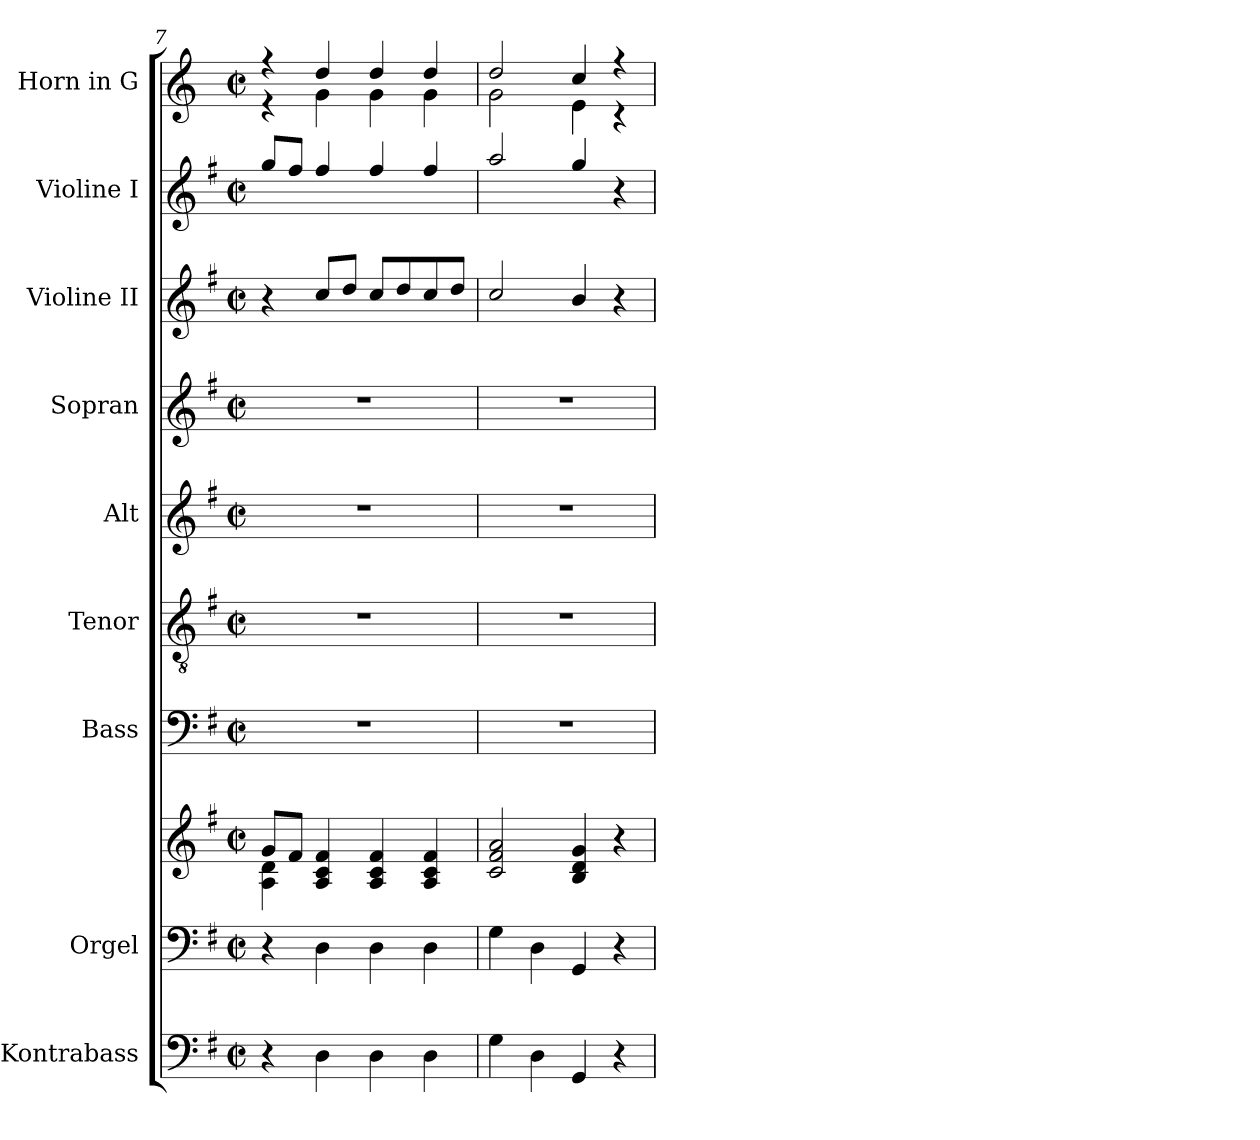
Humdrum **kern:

**kern	**kern	**kern	**kern	**kern	**kern	**kern	**kern	**kern	**kern
*part9	*part8	*part8	*part7	*part6	*part5	*part4	*part3	*part2	*part1
*staff10	*staff9	*staff8	*staff7	*staff6	*staff5	*staff4	*staff3	*staff2	*staff1
*I"Kontrabass	*I"Orgel	*	*I"Bass	*I"Tenor	*I"Alt	*I"Sopran	*I"Violine II	*I"Violine I	*I"Horn in G
*I'Kb.	*I'Org.	*	*I'B	*I'T	*I'A	*I'S	*I'Vl. II	*I'Vl. I	*I'Hrn.
*clefF4	*clefF4	*clefG2	*clefF4	*clefGv2	*clefG2	*clefG2	*clefG2	*clefG2	*clefG2
*ITrd7c12	*	*	*	*	*	*	*ITrd7c12	*ITrd7c12	*ITrd3c5
*k[f#]	*k[f#]	*k[f#]	*k[f#]	*k[f#]	*k[f#]	*k[f#]	*k[f#]	*k[f#]	*k[f#]
*G:	*G:	*G:	*G:	*G:	*G:	*G:	*G:	*G:	*G:
*M2/2	*M2/2	*M2/2	*M2/2	*M2/2	*M2/2	*M2/2	*M2/2	*M2/2	*M2/2
*met(c|)	*met(c|)	*met(c|)	*met(c|)	*met(c|)	*met(c|)	*met(c|)	*met(c|)	*met(c|)	*met(c|)
=7	=7	=7	=7	=7	=7	=7	=7	=7	=7
*	*	*^	*	*	*	*	*	*	*^
4r	4r	8g/L	4A\ 4d\	1r	1r	1r	1r	4r	8g/L	4r	4r
.	.	8f#/J	.	.	.	.	.	.	8f#/J	.	.
4DD\	4D\	4A/ 4c/ 4f#/	2.ryy	.	.	.	.	8c/L	4f#/	4a/	4d\
.	.	.	.	.	.	.	.	8d/J	.	.	.
4DD\	4D\	4A/ 4c/ 4f#/	.	.	.	.	.	8c/L	4f#/	4a/	4d\
.	.	.	.	.	.	.	.	8d/	.	.	.
4DD\	4D\	4A/ 4c/ 4f#/	.	.	.	.	.	8c/	4f#/	4a/	4d\
.	.	.	.	.	.	.	.	8d/J	.	.	.
*	*	*v	*v	*	*	*	*	*	*	*	*
=8	=8	=8	=8	=8	=8	=8	=8	=8	=8	=8
4GG\	4G\	2c/ 2f#/ 2a/	1r	1r	1r	1r	2c/	2a/	2a/	2d\
4DD\	4D\	.	.	.	.	.	.	.	.	.
4GGG/	4GG/	4B/ 4d/ 4g/	.	.	.	.	4B/	4g/	4g/	4B\
4r	4r	4r	.	.	.	.	4r	4r	4r	4r
*	*	*	*	*	*	*	*	*	*v	*v
=	=	=	=	=	=	=	=	=	=
*-	*-	*-	*-	*-	*-	*-	*-	*-	*-
